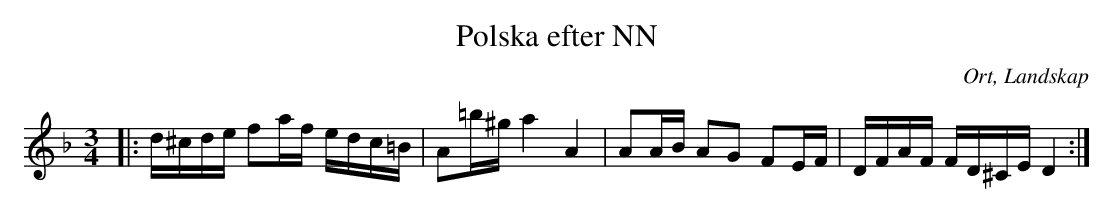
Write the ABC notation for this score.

X:1
T:Polska efter NN
O:Ort, Landskap
M:3/4
L:1/16
K:Dm
|:d^cde f2af edc=B|A2=b^g a4 A4|A2AB A2G2 F2EF|DFAF FD^CE D4:|
